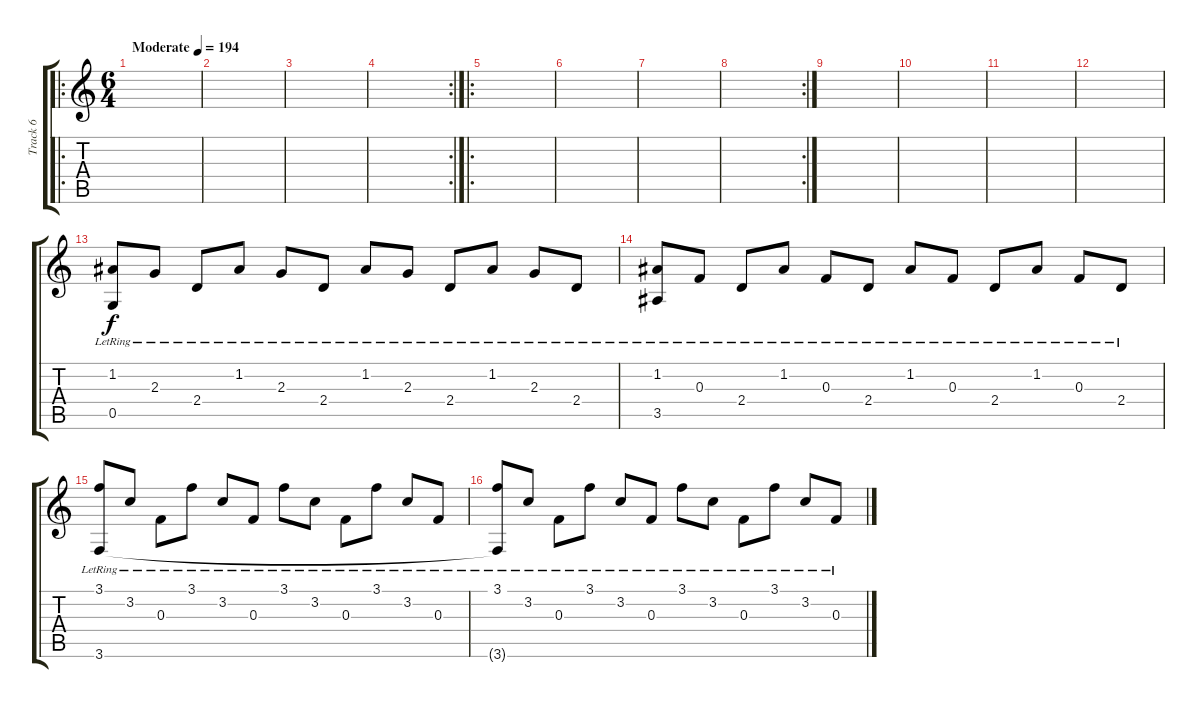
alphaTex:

\track ("Track 6" "Track 6") {instrument acousticguitarsteel}
\staff {score tabs}
\tuning (D4 A3 F3 C3 G2 D2) {hide}
\ro
\ts (6 4)
\tempo (194 "Moderate")
\clef g2
\ks c
|
|
|
\rc 2
|
\ro
|
|
|
\rc 2
|
|
|
|
|
(1.2{lr} 0.5{lr}).8 2.3{lr}.8 2.4{lr}.8 1.2{lr}.8 2.3{lr}.8 2.4{lr}.8 1.2{lr}.8 2.3{lr}.8 2.4{lr}.8 1.2{lr}.8 2.3{lr}.8 2.4{lr}.8 |
(1.2{lr} 3.5{lr}).8 0.3{lr}.8 2.4{lr}.8 1.2{lr}.8 0.3{lr}.8 2.4{lr}.8 1.2{lr}.8 0.3{lr}.8 2.4{lr}.8 1.2{lr}.8 0.3{lr}.8 2.4{lr}.8 |
(3.1{lr} 3.6{lr}).8 3.2{lr}.8 0.3{lr}.8 3.1{lr}.8 3.2{lr}.8 0.3{lr}.8 3.1{lr}.8 3.2{lr}.8 0.3{lr}.8 3.1{lr}.8 3.2{lr}.8 0.3{lr}.8 |
(3.1{lr} 3.6{t}).8 3.2{lr}.8 0.3{lr}.8 3.1{lr}.8 3.2{lr}.8 0.3{lr}.8 3.1{lr}.8 3.2{lr}.8 0.3{lr}.8 3.1{lr}.8 3.2{lr}.8 0.3{lr}.8
